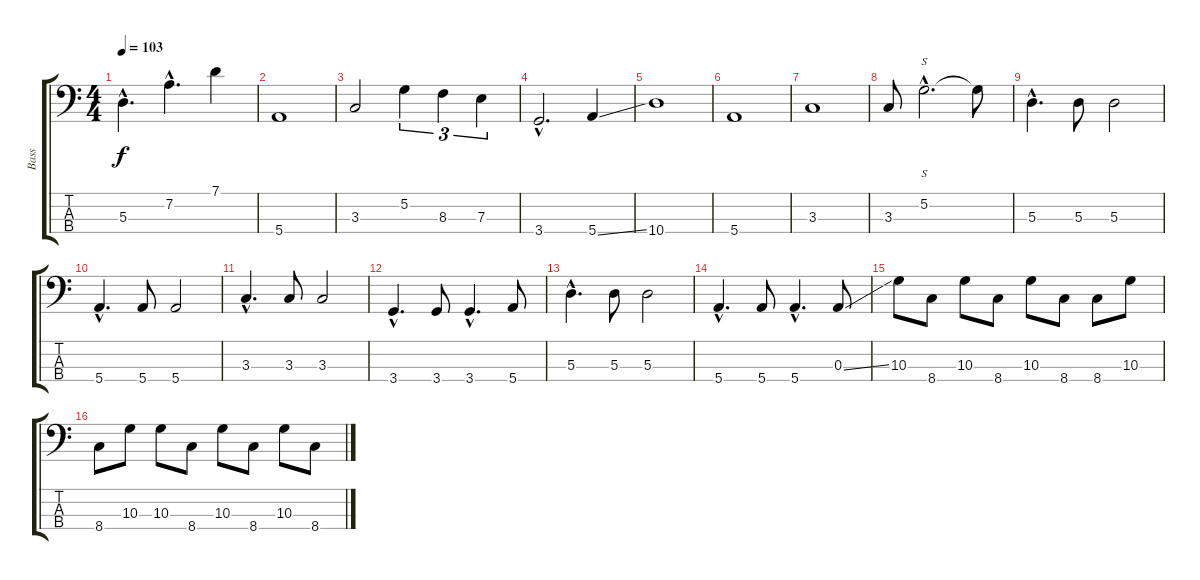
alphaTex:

\track ("Bass" "Bass") {instrument electricbassfinger}
\staff {score tabs}
\tuning (G2 D2 A1 E1) {hide}
\ts (4 4)
\tempo 103
\clef f4
\ks c
5.3{hac}.4{d dy f} 7.2{hac}.4{d} 7.1.4 |
5.4.1 |
3.3.2 5.2.4{tu (3 2)} 8.3.4{tu (3 2)} 7.3.4{tu (3 2)} |
3.4{hac}.2{d} 5.4{ss}.4 |
10.4.1 |
5.4.1 |
3.3.1 |
3.3.8 5.2{hac}.2{s d} 5.2{t}.8 |
5.3{hac}.4{d} 5.3.8 5.3.2 |
5.4{hac}.4{d} 5.4.8 5.4.2 |
3.3{hac}.4{d} 3.3.8 3.3.2 |
3.4{hac}.4{d} 3.4.8 3.4{hac}.4{d} 5.4.8 |
5.3{hac}.4{d} 5.3.8 5.3.2 |
5.4{hac}.4{d} 5.4.8 5.4{hac}.4{d} 0.3{ss}.8 |
10.3.8 8.4.8 10.3.8 8.4.8 10.3.8 8.4.8 8.4.8 10.3.8 |
8.4.8 10.3.8 10.3.8 8.4.8 10.3.8 8.4.8 10.3.8 8.4{ss}.8
